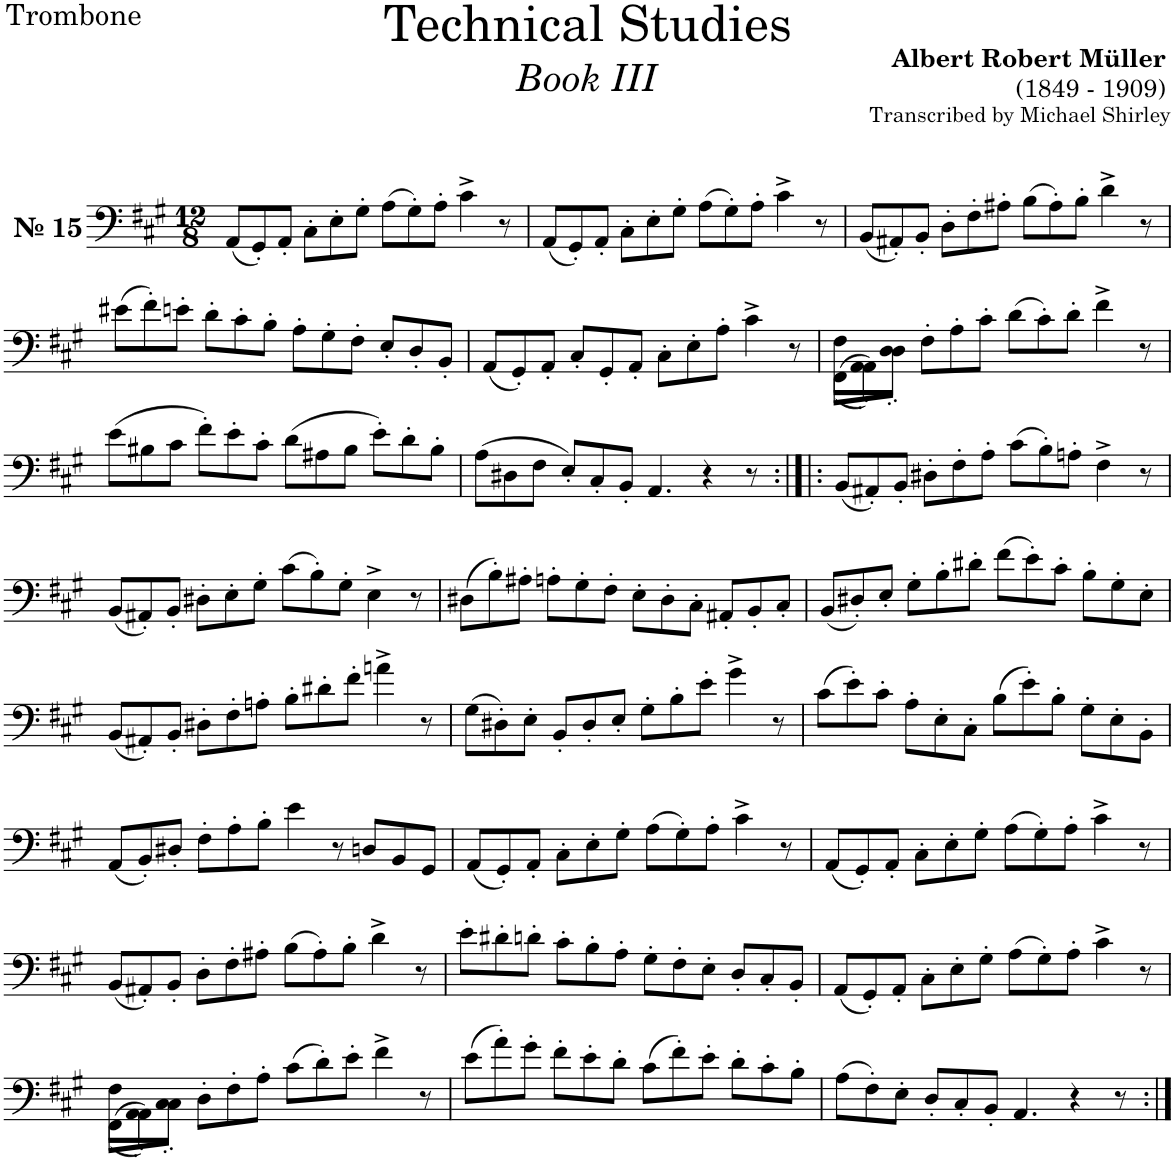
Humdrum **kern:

**kern
*part1
*staff1
*I"Trombone
*I'Tbn.
*clefF4
*k[f#c#g#]
*M12/8
=1
!LO:TX:a:B:t=№ 15
(8AA/L
8GG#'/)
8AA'/J
8C#'\L
8E'\
8G#'\J
(8A\L
8G#'\)
8A'\J
4c#^\
8r
=2
(8AA/L
8GG#'/)
8AA'/J
8C#'\L
8E'\
8G#'\J
(8A\L
8G#'\)
8A'\J
4c#^\
8r
=3
(8BB/L
8AA#X'/)
8BB'/J
8D'\L
8F#'\
8A#X'\J
(8B\L
8A#'\)
8B'\J
4d^\
8r
!!LO:LB:g=z
=4
(8e#X\L
8f#'\)
8en'\J
8d'\L
8c#'\
8B'\J
8A'\L
8G#'\
8F#'\J
8E'/L
8D'/
8BB'/J
=5
(8AA/L
8GG#'/)
8AA'/J
8C#'/L
8GG#'/
8AA'/J
8C#'\L
8E'\
8A'\J
4c#^\
8r
=6
*^
(8FF#\L	(8F#\L
8AA'\)	8AA'\)
8D'\J	8D'\J
8F#'\L	4ryy
8A'\	.
8c#'\J	8ryy
(8d\L	4ryy
8c#'\)	.
8d'\J	8ryy
4f#^\	4ryy
8r	8ryy
*v	*v
!!LO:LB:g=z
=7
(8e\L
8B#X\
8c#\J
8f#'\L)
8e'\
8c#'\J
(8d\L
8A#X\
8B#\J
8e'\L)
8d'\
8B#'\J
=8
(8A\L
8D#X\
8F#\J
8E'/L)
8C#'/
8BB'/J
4.AA/
4r
8r
=9:|!|:
(8BB/L
8AA#X'/)
8BB'/J
8D#X'\L
8F#'\
8A'\J
(8c#\L
8B'\)
8An'\J
4F#^\
8r
!!LO:LB:g=z
=10
(8BB/L
8AA#X'/)
8BB'/J
8D#X'\L
8E'\
8G#'\J
(8c#\L
8B'\)
8G#'\J
4E^\
8r
=11
(8D#X\L
8B'\)
8A#X'\J
8An'\L
8G#'\
8F#'\J
8E'\L
8D#'\
8C#'\J
8AA#X'/L
8BB'/
8C#'/J
=12
(8BB/L
8D#X'/)
8E'/J
8G#'\L
8B'\
8d#X'\J
(8f#\L
8e'\)
8c#'\J
8B'\L
8G#'\
8E'\J
!!LO:LB:g=z
=13
(8BB/L
8AA#X'/)
8BB'/J
8D#X'\L
8F#'\
8An'\J
8B'\L
8d#X'\
8f#'\J
4an^\
8r
=14
(8G#\L
8D#X'\)
8E'\J
8BB'/L
8D#'/
8E'/J
8G#'\L
8B'\
8e'\J
4g#^\
8r
=15
(8c#\L
8e'\)
8c#'\J
8A'\L
8E'\
8C#'\J
(8B\L
8e'\)
8B'\J
8G#'\L
8E'\
8BB'\J
!!LO:LB:g=z
=16
(8AA/L
8BB'/)
8D#X'/J
8F#'\L
8A'\
8B'\J
4e\
8r
8Dn/L
8BB/
8GG#/J
=17
(8AA/L
8GG#'/)
8AA'/J
8C#'\L
8E'\
8G#'\J
(8A\L
8G#'\)
8A'\J
4c#^\
8r
=18
(8AA/L
8GG#'/)
8AA'/J
8C#'\L
8E'\
8G#'\J
(8A\L
8G#'\)
8A'\J
4c#^\
8r
!!LO:LB:g=z
=19
(8BB/L
8AA#X'/)
8BB'/J
8D'\L
8F#'\
8A#X'\J
(8B\L
8A#'\)
8B'\J
4d^\
8r
=20
8e'\L
8d#X'\
8dn'\J
8c#'\L
8B'\
8A'\J
8G#'\L
8F#'\
8E'\J
8D'/L
8C#'/
8BB'/J
=21
(8AA/L
8GG#'/)
8AA'/J
8C#'\L
8E'\
8G#'\J
(8A\L
8G#'\)
8A'\J
4c#^\
8r
!!LO:LB:g=z
=22
*^
(8FF#\L	(8F#\L
8AA'\)	8AA'\)
8C#'\J	8C#'\J
8D'\L	4ryy
8F#'\	.
8A'\J	8ryy
(8c#\L	4ryy
8d'\)	.
8e'\J	8ryy
4f#^\	4ryy
8r	8ryy
*v	*v
=23
(8e\L
8a'\)
8g#'\J
8f#'\L
8e'\
8d'\J
(8c#\L
8f#'\)
8e'\J
8d'\L
8c#'\
8B'\J
=24
(8A\L
8F#'\)
8E'\J
8D'/L
8C#'/
8BB'/J
4.AA/
4r
8r
=:|!
*-
